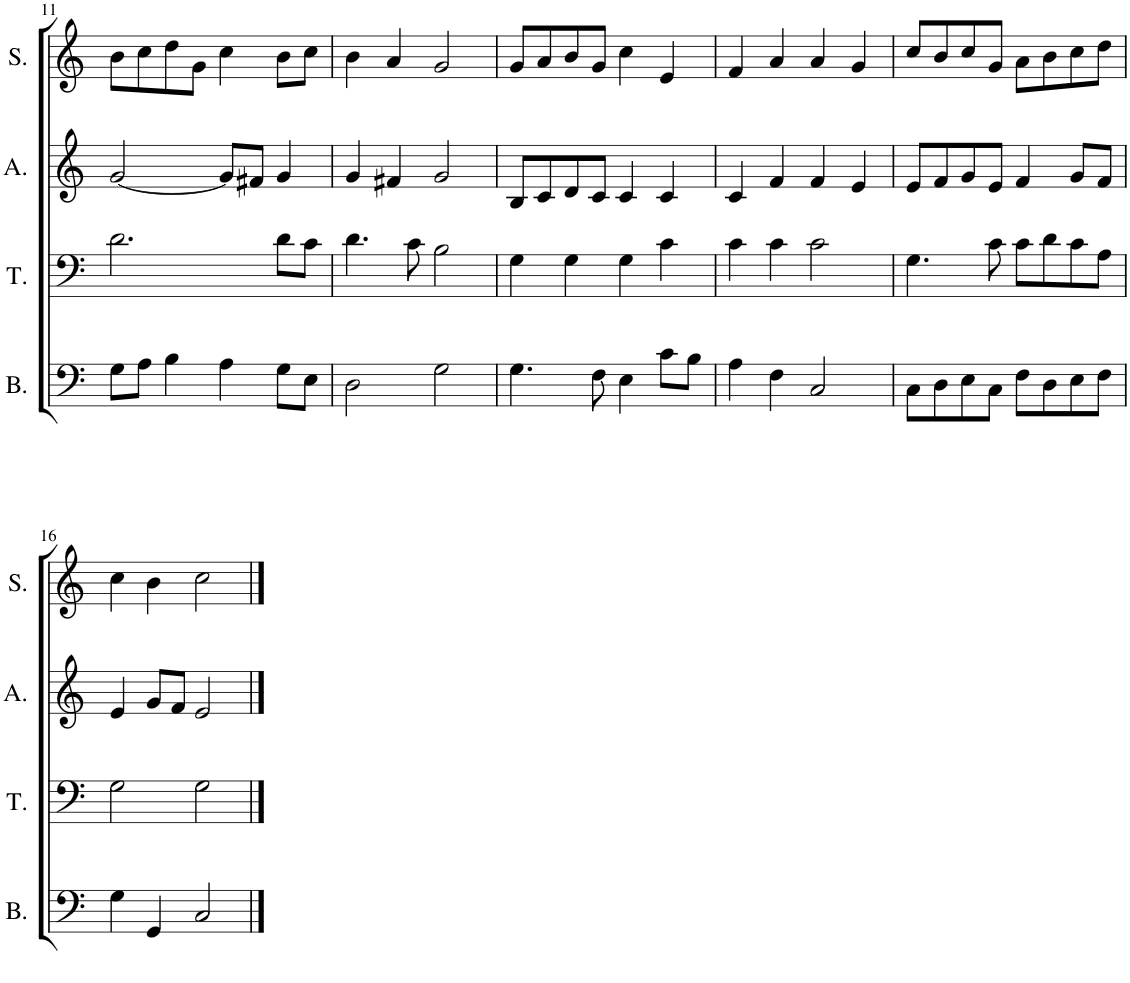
**kern	**kern	**kern	**kern
*part4	*part3	*part2	*part1
*staff4	*staff3	*staff2	*staff1
*I"Bass	*I"Tenor	*I"Alto	*I"Soprano
*I'B.	*I'T.	*I'A.	*I'S.
!!LO:PB:g=z
*clefF4	*clefF4	*clefG2	*clefG2
*k[]	*k[]	*k[]	*k[]
*M4/4	*M4/4	*M4/4	*M4/4
=11	=11	=11	=11
8G\L	2.d\	[2g/	8b\L
8A\J	.	.	8cc\
4B\	.	.	8dd\
.	.	.	8g\J
4A\	.	8g/L]	4cc\
.	.	8f#X/J	.
8G\L	8d\L	4g/	8b\L
8E\J	8c\J	.	8cc\J
=12	=12	=12	=12
2D\	4.d\	4g/	4b\
.	.	4f#X/	4a/
.	8c\	.	.
2G\	2B\	2g/	2g/
=13	=13	=13	=13
4.G\	4G\	8B/L	8g/L
.	.	8c/	8a/
.	4G\	8d/	8b/
8F\	.	8c/J	8g/J
4E\	4G\	4c/	4cc\
8c\L	4c\	4c/	4e/
8B\J	.	.	.
=14	=14	=14	=14
4A\	4c\	4c/	4f/
4F\	4c\	4f/	4a/
2C/	2c\	4f/	4a/
.	.	4e/	4g/
=15	=15	=15	=15
8C\L	4.G\	8e/L	8cc/L
8D\	.	8f/	8b/
8E\	.	8g/	8cc/
8C\J	8c\	8e/J	8g/J
8F\L	8c\L	4f/	8a\L
8D\	8d\	.	8b\
8E\	8c\	8g/L	8cc\
8F\J	8A\J	8f/J	8dd\J
!!LO:LB:g=z
=16	=16	=16	=16
4G\	2G\	4e/	4cc\
4GG/	.	8g/L	4b\
.	.	8f/J	.
2C/	2G\	2e/	2cc\
==	==	==	==
*-	*-	*-	*-
